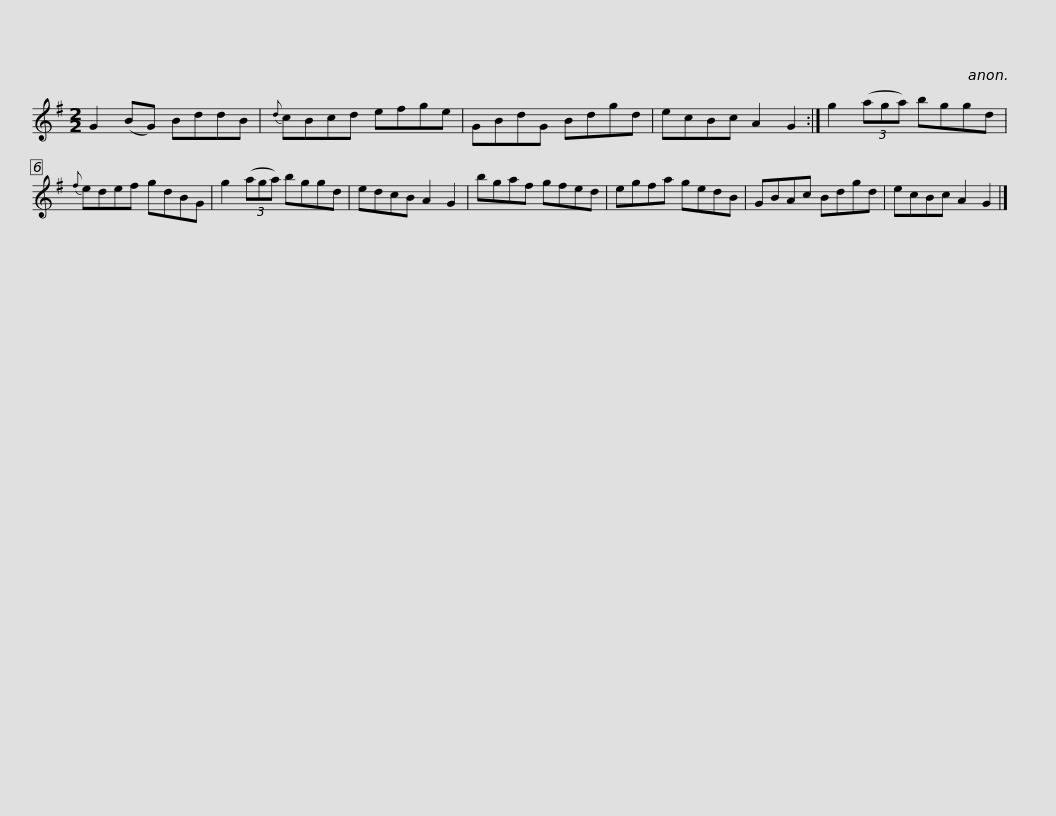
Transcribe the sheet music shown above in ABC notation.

X:1
L:1/8
M:2/2
I:linebreak $
K:G
V:1 treble
V:1
 G2 (BG) BddB |{d} cBcd efge | GBdG Bdgd | ecBc A2 G2 :| g2 (3(aga) bggd |$ %5
{f} edef gdBG | g2 (3(aga) bggd | edcB A2 G2 | bgaf gfed | egfa gedB |$ %10
 GBAc Bdgd | ecBc A2 G2 |] %12
